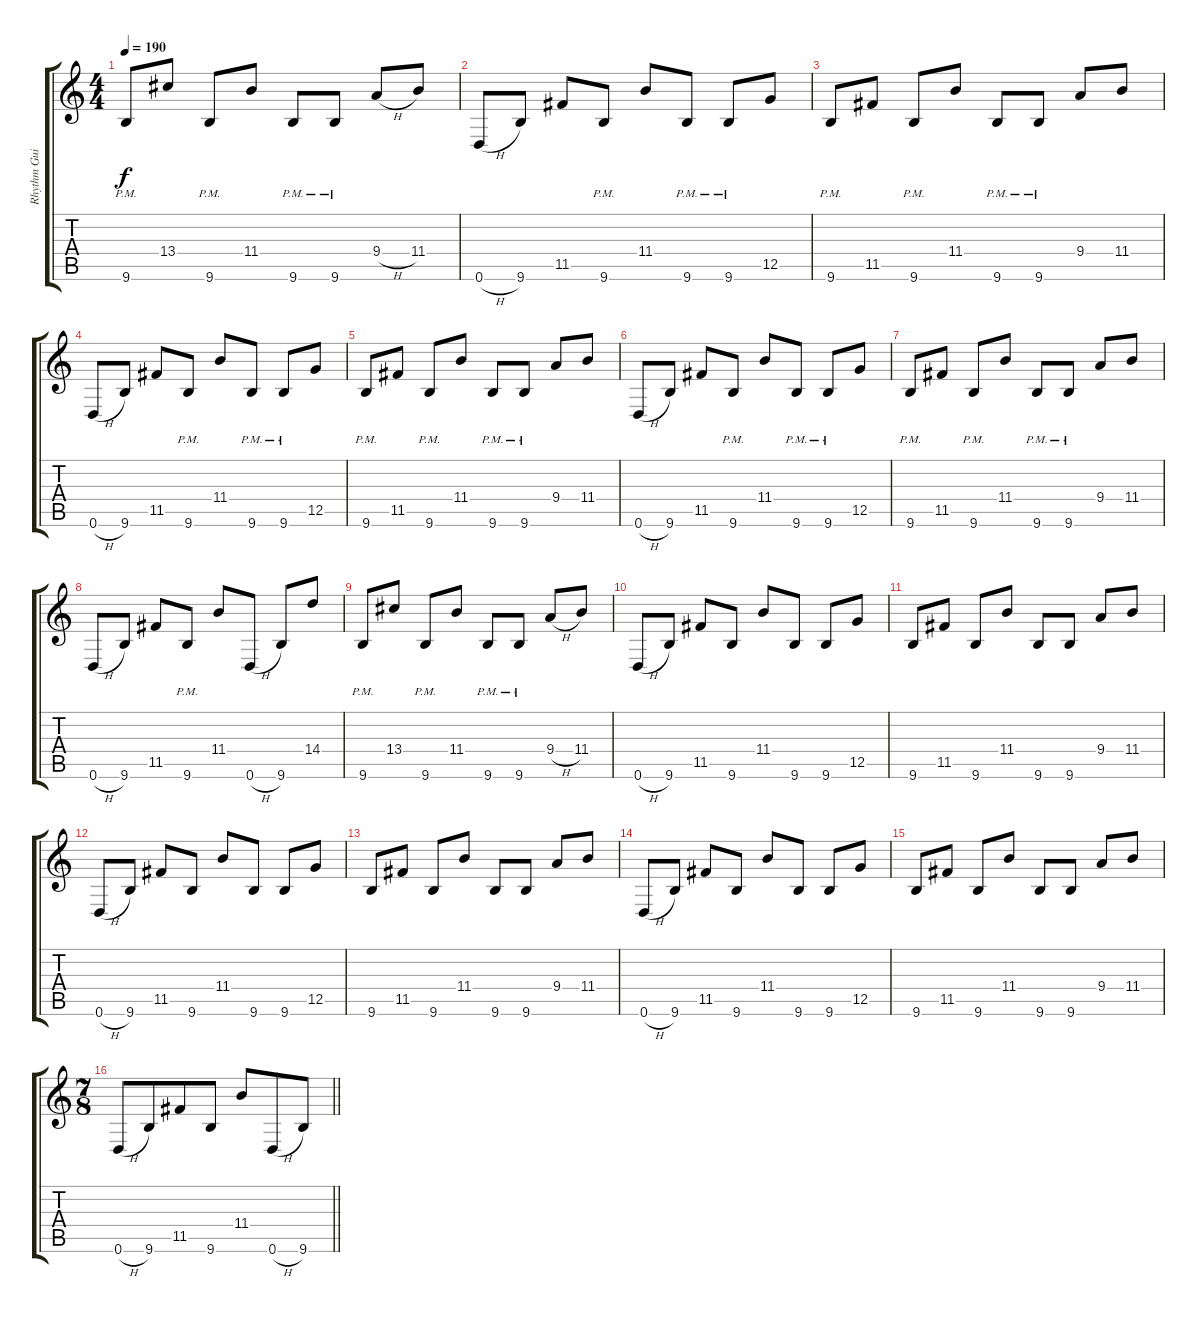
\track ("Rhythm Guitar" "Rhythm Gui") {instrument distortionguitar}
\staff {score tabs}
\tuning (D4 A3 F3 C3 G2 D2) {hide}
\ts (4 4)
\tempo 190
\clef g2
\ks c
9.6{pm}.8{dy f} 13.4.8 9.6{pm}.8 11.4.8 9.6{pm}.8 9.6{pm}.8 9.4{h}.8 11.4.8 |
0.6{h}.8 9.6.8 11.5.8 9.6{pm}.8 11.4.8 9.6{pm}.8 9.6{pm}.8 12.5.8 |
9.6{pm}.8 11.5.8 9.6{pm}.8 11.4.8 9.6{pm}.8 9.6{pm}.8 9.4.8 11.4.8 |
0.6{h}.8 9.6.8 11.5.8 9.6{pm}.8 11.4.8 9.6{pm}.8 9.6{pm}.8 12.5.8 |
9.6{pm}.8 11.5.8 9.6{pm}.8 11.4.8 9.6{pm}.8 9.6{pm}.8 9.4.8 11.4.8 |
0.6{h}.8 9.6.8 11.5.8 9.6{pm}.8 11.4.8 9.6{pm}.8 9.6{pm}.8 12.5.8 |
9.6{pm}.8 11.5.8 9.6{pm}.8 11.4.8 9.6{pm}.8 9.6{pm}.8 9.4.8 11.4.8 |
0.6{h}.8 9.6.8 11.5.8 9.6{pm}.8 11.4.8 0.6{h}.8 9.6.8 14.4.8 |
9.6{pm}.8 13.4.8 9.6{pm}.8 11.4.8 9.6{pm}.8 9.6{pm}.8 9.4{h}.8 11.4.8 |
0.6{h}.8 9.6.8 11.5.8 9.6.8 11.4.8 9.6.8 9.6.8 12.5.8 |
9.6.8 11.5.8 9.6.8 11.4.8 9.6.8 9.6.8 9.4.8 11.4.8 |
0.6{h}.8 9.6.8 11.5.8 9.6.8 11.4.8 9.6.8 9.6.8 12.5.8 |
9.6.8 11.5.8 9.6.8 11.4.8 9.6.8 9.6.8 9.4.8 11.4.8 |
0.6{h}.8 9.6.8 11.5.8 9.6.8 11.4.8 9.6.8 9.6.8 12.5.8 |
9.6.8 11.5.8 9.6.8 11.4.8 9.6.8 9.6.8 9.4.8 11.4.8 |
\ts (7 8)
\barLineRight lightlight
0.6{h}.8 9.6.8 11.5.8 9.6.8 11.4.8 0.6{h}.8 9.6.8
